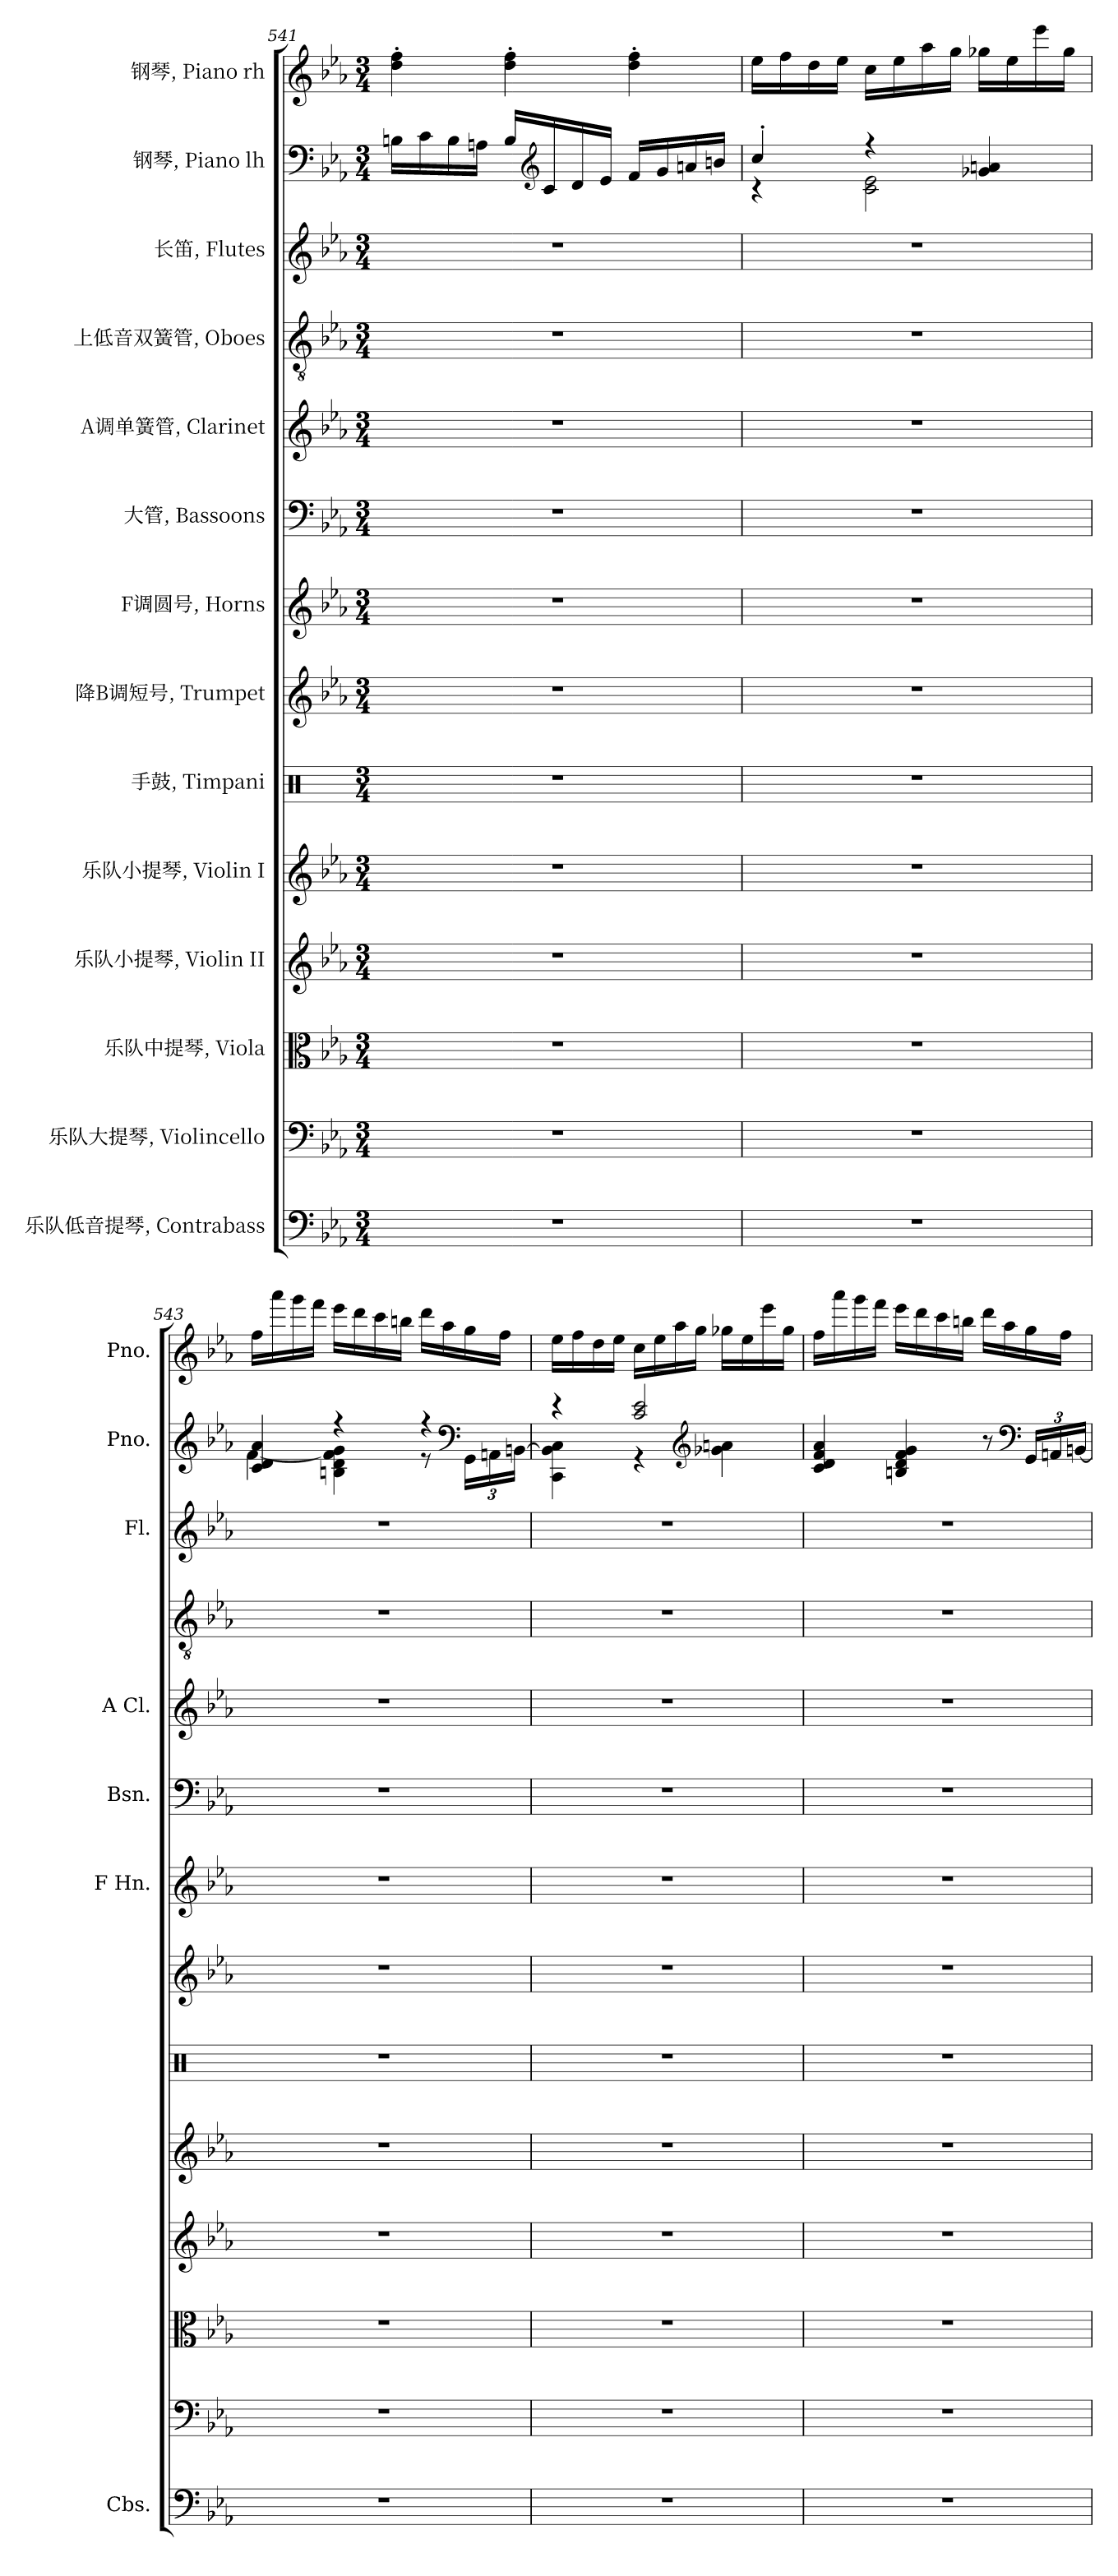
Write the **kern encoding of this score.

**kern	**kern	**kern	**kern	**kern	**kern	**kern	**kern	**kern	**kern	**kern	**kern	**kern	**kern
*part14	*part13	*part12	*part11	*part10	*part9	*part8	*part7	*part6	*part5	*part4	*part3	*part2	*part1
*staff14	*staff13	*staff12	*staff11	*staff10	*staff9	*staff8	*staff7	*staff6	*staff5	*staff4	*staff3	*staff2	*staff1
*I"乐队低音提琴, Contrabass	*I"乐队大提琴, Violincello	*I"乐队中提琴, Viola	*I"乐队小提琴, Violin II	*I"乐队小提琴, Violin I	*I"手鼓, Timpani	*I"降B调短号, Trumpet	*I"F调圆号, Horns	*I"大管, Bassoons	*I"A调单簧管, Clarinet	*I"上低音双簧管, Oboes	*I"长笛, Flutes	*I"钢琴, Piano lh	*I"钢琴, Piano rh
*I'Cbs.	*	*	*	*	*	*	*I'F Hn.	*I'Bsn.	*I'A Cl.	*	*I'Fl.	*I'Pno.	*I'Pno.
*clefF4	*clefF4	*clefC3	*clefG2	*clefG2	*clefX	*clefG2	*clefG2	*clefF4	*clefG2	*clefGv2	*clefG2	*clefF4	*clefG2
*ITrd7c12	*	*	*	*	*	*ITrd1c2	*ITrd4c7	*	*ITrd2c3	*	*	*	*
*k[b-e-a-]	*k[b-e-a-]	*k[b-e-a-]	*k[b-e-a-]	*k[b-e-a-]	*k[]	*k[b-e-a-d-g-]	*k[b-e-a-d-]	*k[b-e-a-]	*k[]	*k[b-e-a-]	*k[b-e-a-]	*k[b-e-a-]	*k[b-e-a-]
*M3/4	*M3/4	*M3/4	*M3/4	*M3/4	*M3/4	*M3/4	*M3/4	*M3/4	*M3/4	*M3/4	*M3/4	*M3/4	*M3/4
=541	=541	=541	=541	=541	=541	=541	=541	=541	=541	=541	=541	=541	=541
2.r	2.r	2.r	2.r	2.r	2.r	2.r	2.r	2.r	2.r	2.r	2.r	16Bn\LL	4dd\' 4ff\'
.	.	.	.	.	.	.	.	.	.	.	.	16c\	.
.	.	.	.	.	.	.	.	.	.	.	.	16B\	.
.	.	.	.	.	.	.	.	.	.	.	.	16An\JJ	.
.	.	.	.	.	.	.	.	.	.	.	.	16B/LL	4dd\' 4ff\'
*	*	*	*	*	*	*	*	*	*	*	*	*clefG2	*
.	.	.	.	.	.	.	.	.	.	.	.	16c/	.
.	.	.	.	.	.	.	.	.	.	.	.	16d/	.
.	.	.	.	.	.	.	.	.	.	.	.	16e-/JJ	.
.	.	.	.	.	.	.	.	.	.	.	.	16f/LL	4dd\' 4ff\'
.	.	.	.	.	.	.	.	.	.	.	.	16g/	.
.	.	.	.	.	.	.	.	.	.	.	.	16an/	.
.	.	.	.	.	.	.	.	.	.	.	.	16bn/JJ	.
=542	=542	=542	=542	=542	=542	=542	=542	=542	=542	=542	=542	=542	=542
*	*	*	*	*	*	*	*	*	*	*	*	*^	*
2.r	2.r	2.r	2.r	2.r	2.r	2.r	2.r	2.r	2.r	2.r	2.r	4cc'/	4r	16ee-\LL
.	.	.	.	.	.	.	.	.	.	.	.	.	.	16ff\
.	.	.	.	.	.	.	.	.	.	.	.	.	.	16dd\
.	.	.	.	.	.	.	.	.	.	.	.	.	.	16ee-\JJ
.	.	.	.	.	.	.	.	.	.	.	.	4r	2c\ 2e-\	16cc\LL
.	.	.	.	.	.	.	.	.	.	.	.	.	.	16ee-\
.	.	.	.	.	.	.	.	.	.	.	.	.	.	16aa-\
.	.	.	.	.	.	.	.	.	.	.	.	.	.	16gg\JJ
.	.	.	.	.	.	.	.	.	.	.	.	4g-X/ 4an/	.	16gg-X\LL
.	.	.	.	.	.	.	.	.	.	.	.	.	.	16ee-\
.	.	.	.	.	.	.	.	.	.	.	.	.	.	16eee-\
.	.	.	.	.	.	.	.	.	.	.	.	.	.	16gg-\JJ
!!LO:PB:g=z
=543	=543	=543	=543	=543	=543	=543	=543	=543	=543	=543	=543	=543	=543	=543
2.r	2.r	2.r	2.r	2.r	2.r	2.r	2.r	2.r	2.r	2.r	2.r	4c/ 4d/ 4a-/	[4f\	16ff\LL
.	.	.	.	.	.	.	.	.	.	.	.	.	.	16aaa-\
.	.	.	.	.	.	.	.	.	.	.	.	.	.	16ggg\
.	.	.	.	.	.	.	.	.	.	.	.	.	.	16fff\JJ
.	.	.	.	.	.	.	.	.	.	.	.	4r	4Bn\ 4d\ 4f\] 4g\	16eee-\LL
.	.	.	.	.	.	.	.	.	.	.	.	.	.	16ddd\
.	.	.	.	.	.	.	.	.	.	.	.	.	.	16ccc\
.	.	.	.	.	.	.	.	.	.	.	.	.	.	16bbn\JJ
.	.	.	.	.	.	.	.	.	.	.	.	4r	8r	16ddd\LL
.	.	.	.	.	.	.	.	.	.	.	.	.	.	16aa-\
*	*	*	*	*	*	*	*	*	*	*	*	*clefF4	*	*
*	*	*	*	*	*	*	*	*	*	*	*	*	*Xbrackettup	*
.	.	.	.	.	.	.	.	.	.	.	.	.	24GG\LL	16gg\
.	.	.	.	.	.	.	.	.	.	.	.	.	24AAn\	.
.	.	.	.	.	.	.	.	.	.	.	.	.	.	16ff\JJ
.	.	.	.	.	.	.	.	.	.	.	.	.	[24BBn\JJ	.
=544	=544	=544	=544	=544	=544	=544	=544	=544	=544	=544	=544	=544	=544	=544
2.r	2.r	2.r	2.r	2.r	2.r	2.r	2.r	2.r	2.r	2.r	2.r	4r	4CC\ 4BB\] 4C\	16ee-\LL
.	.	.	.	.	.	.	.	.	.	.	.	.	.	16ff\
.	.	.	.	.	.	.	.	.	.	.	.	.	.	16dd\
.	.	.	.	.	.	.	.	.	.	.	.	.	.	16ee-\JJ
.	.	.	.	.	.	.	.	.	.	.	.	2c/ 2e-/	4r	16cc\LL
.	.	.	.	.	.	.	.	.	.	.	.	.	.	16ee-\
.	.	.	.	.	.	.	.	.	.	.	.	.	.	16aa-\
.	.	.	.	.	.	.	.	.	.	.	.	.	.	16gg\JJ
*	*	*	*	*	*	*	*	*	*	*	*	*clefG2	*	*
.	.	.	.	.	.	.	.	.	.	.	.	.	4g-X\ 4an\	16gg-X\LL
.	.	.	.	.	.	.	.	.	.	.	.	.	.	16ee-\
.	.	.	.	.	.	.	.	.	.	.	.	.	.	16eee-\
.	.	.	.	.	.	.	.	.	.	.	.	.	.	16gg-\JJ
*	*	*	*	*	*	*	*	*	*	*	*	*v	*v	*
!!LO:PB:g=z
=545	=545	=545	=545	=545	=545	=545	=545	=545	=545	=545	=545	=545	=545
2.r	2.r	2.r	2.r	2.r	2.r	2.r	2.r	2.r	2.r	2.r	2.r	4c/ 4d/ 4f/ 4a-/	16ff\LL
.	.	.	.	.	.	.	.	.	.	.	.	.	16aaa-\
.	.	.	.	.	.	.	.	.	.	.	.	.	16ggg\
.	.	.	.	.	.	.	.	.	.	.	.	.	16fff\JJ
.	.	.	.	.	.	.	.	.	.	.	.	4Bn/ 4d/ 4f/ 4g/	16eee-\LL
.	.	.	.	.	.	.	.	.	.	.	.	.	16ddd\
.	.	.	.	.	.	.	.	.	.	.	.	.	16ccc\
.	.	.	.	.	.	.	.	.	.	.	.	.	16bbn\JJ
.	.	.	.	.	.	.	.	.	.	.	.	8r	16ddd\LL
.	.	.	.	.	.	.	.	.	.	.	.	.	16aa-\
*	*	*	*	*	*	*	*	*	*	*	*	*clefF4	*
.	.	.	.	.	.	.	.	.	.	.	.	24GG/LL	16gg\
.	.	.	.	.	.	.	.	.	.	.	.	24AAn/	.
.	.	.	.	.	.	.	.	.	.	.	.	.	16ff\JJ
.	.	.	.	.	.	.	.	.	.	.	.	[24BBn/JJ	.
=	=	=	=	=	=	=	=	=	=	=	=	=	=
*-	*-	*-	*-	*-	*-	*-	*-	*-	*-	*-	*-	*-	*-
